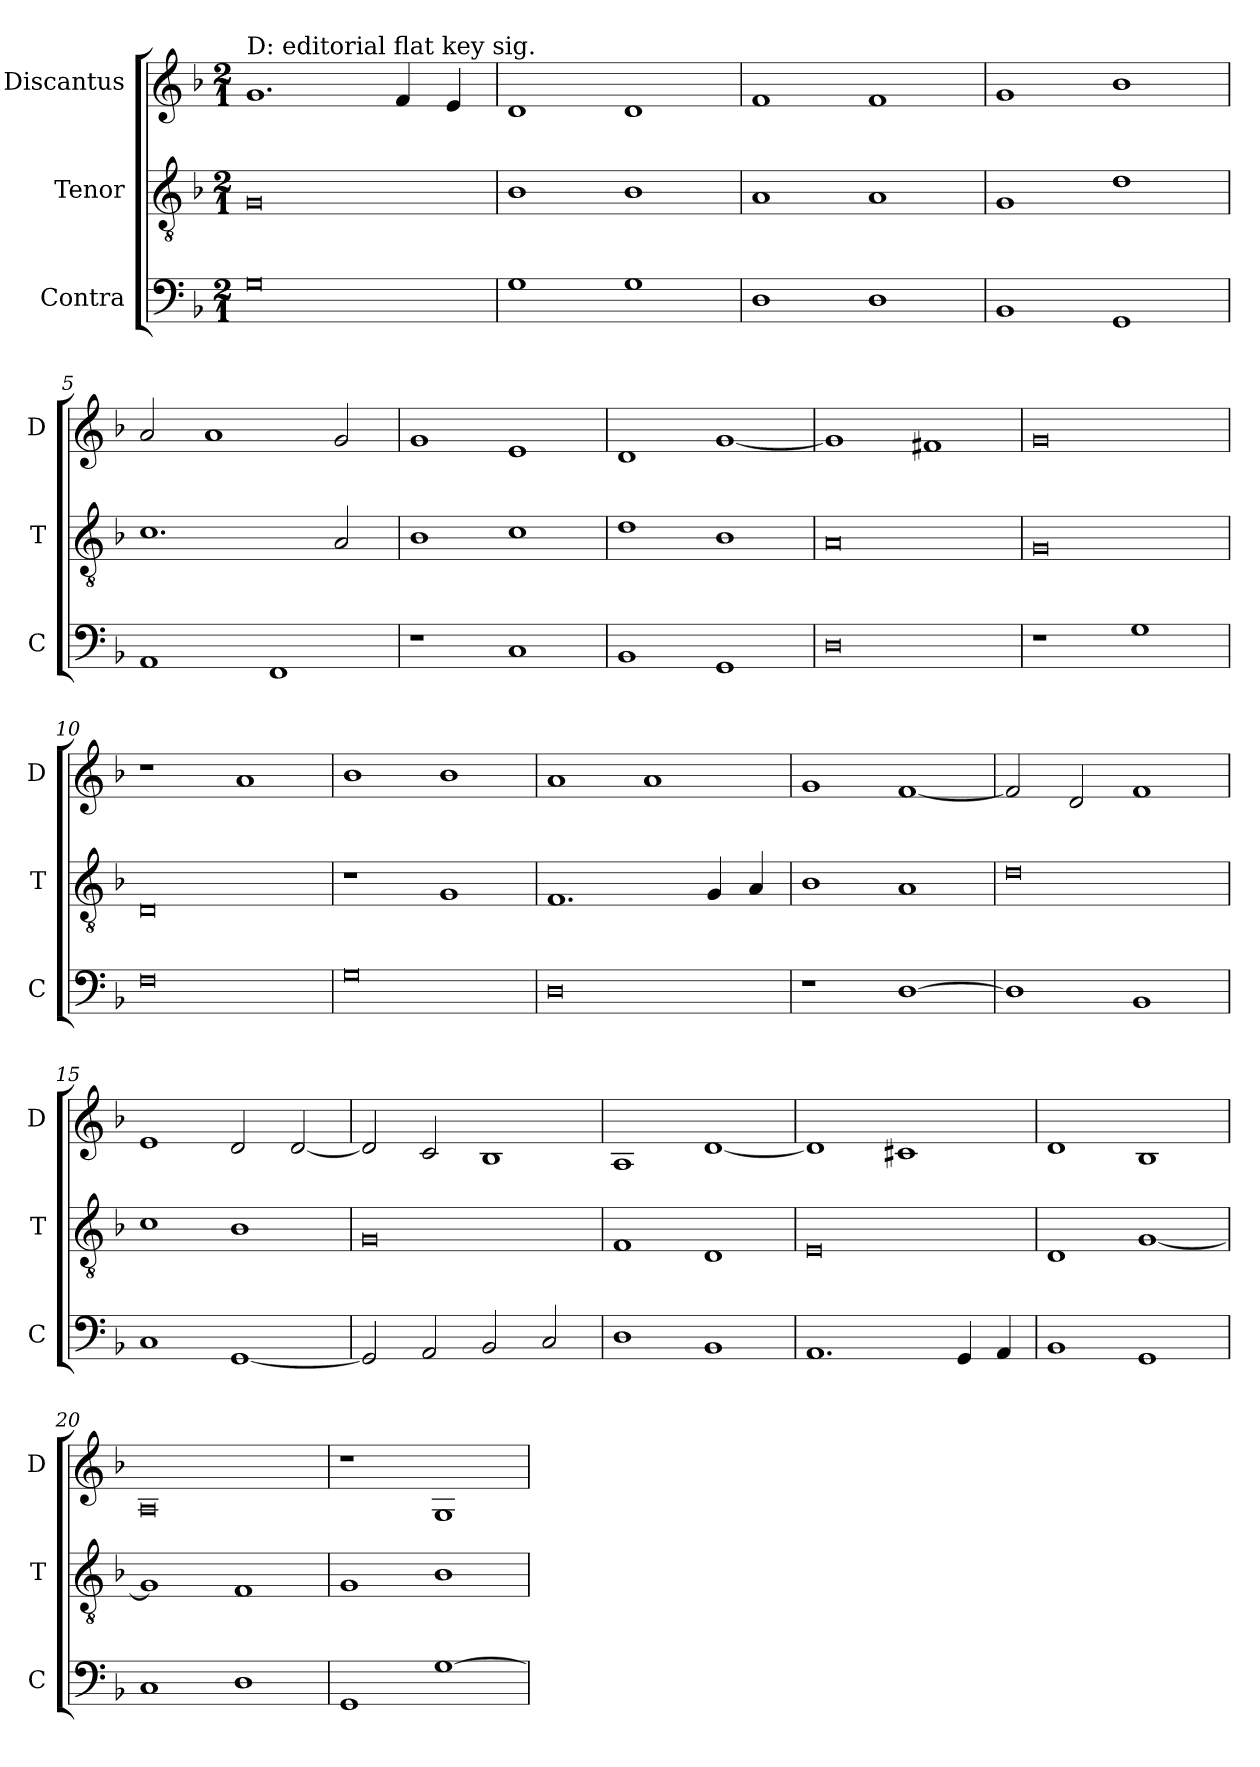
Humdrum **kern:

**kern	**kern	**kern
*part3	*part2	*part1
*staff3	*staff2	*staff1
*I"Contra	*I"Tenor	*I"Discantus
*I'C	*I'T	*I'D
*clefF4	*clefGv2	*clefG2
*k[b-]	*k[b-]	*k[b-]
*M2/1	*M2/1	*M2/1
=1	=1	=1
!	!	!LO:TX:a:t=D&colon; editorial flat key sig.
0G	0G	1.g
.	.	4f
.	.	4e
=2	=2	=2
1G	1B-	1d
1G	1B-	1d
=3	=3	=3
1D	1A	1f
1D	1A	1f
=4	=4	=4
1BB-	1G	1g
1GG	1d	1b-
=5	=5	=5
1AA	1.c	2a
.	.	1a
1FF	.	.
.	2A	2g
=6	=6	=6
1r	1B-	1g
1C	1c	1e
=7	=7	=7
1BB-	1d	1d
1GG	1B-	[1g
=8	=8	=8
0D	0A	1g]
.	.	1f#X
=9	=9	=9
1r	0G	0g
1G	.	.
=10	=10	=10
0F	0D	1r
.	.	1a
=11	=11	=11
0G	1r	1b-
.	1G	1b-
=12	=12	=12
0D	1.F	1a
.	.	1a
.	4G	.
.	4A	.
=13	=13	=13
1r	1B-	1g
[1D	1A	[1f
=14	=14	=14
1D]	0d	2f]
.	.	2d
1BB-	.	1f
=15	=15	=15
1C	1c	1e
[1GG	1B-	2d
.	.	[2d
=16	=16	=16
2GG]	0G	2d]
2AA	.	2c
2BB-	.	1B-
2C	.	.
=17	=17	=17
1D	1F	1A
1BB-	1D	[1d
=18	=18	=18
1.AA	0E	1d]
.	.	1c#X
4GG	.	.
4AA	.	.
=19	=19	=19
1BB-	1D	1d
1GG	[1G	1B-
=20	=20	=20
1C	1G]	0A
1D	1F	.
=21	=21	=21
1GG	1G	1r
[1G	1B-	1G
=	=	=
*-	*-	*-
